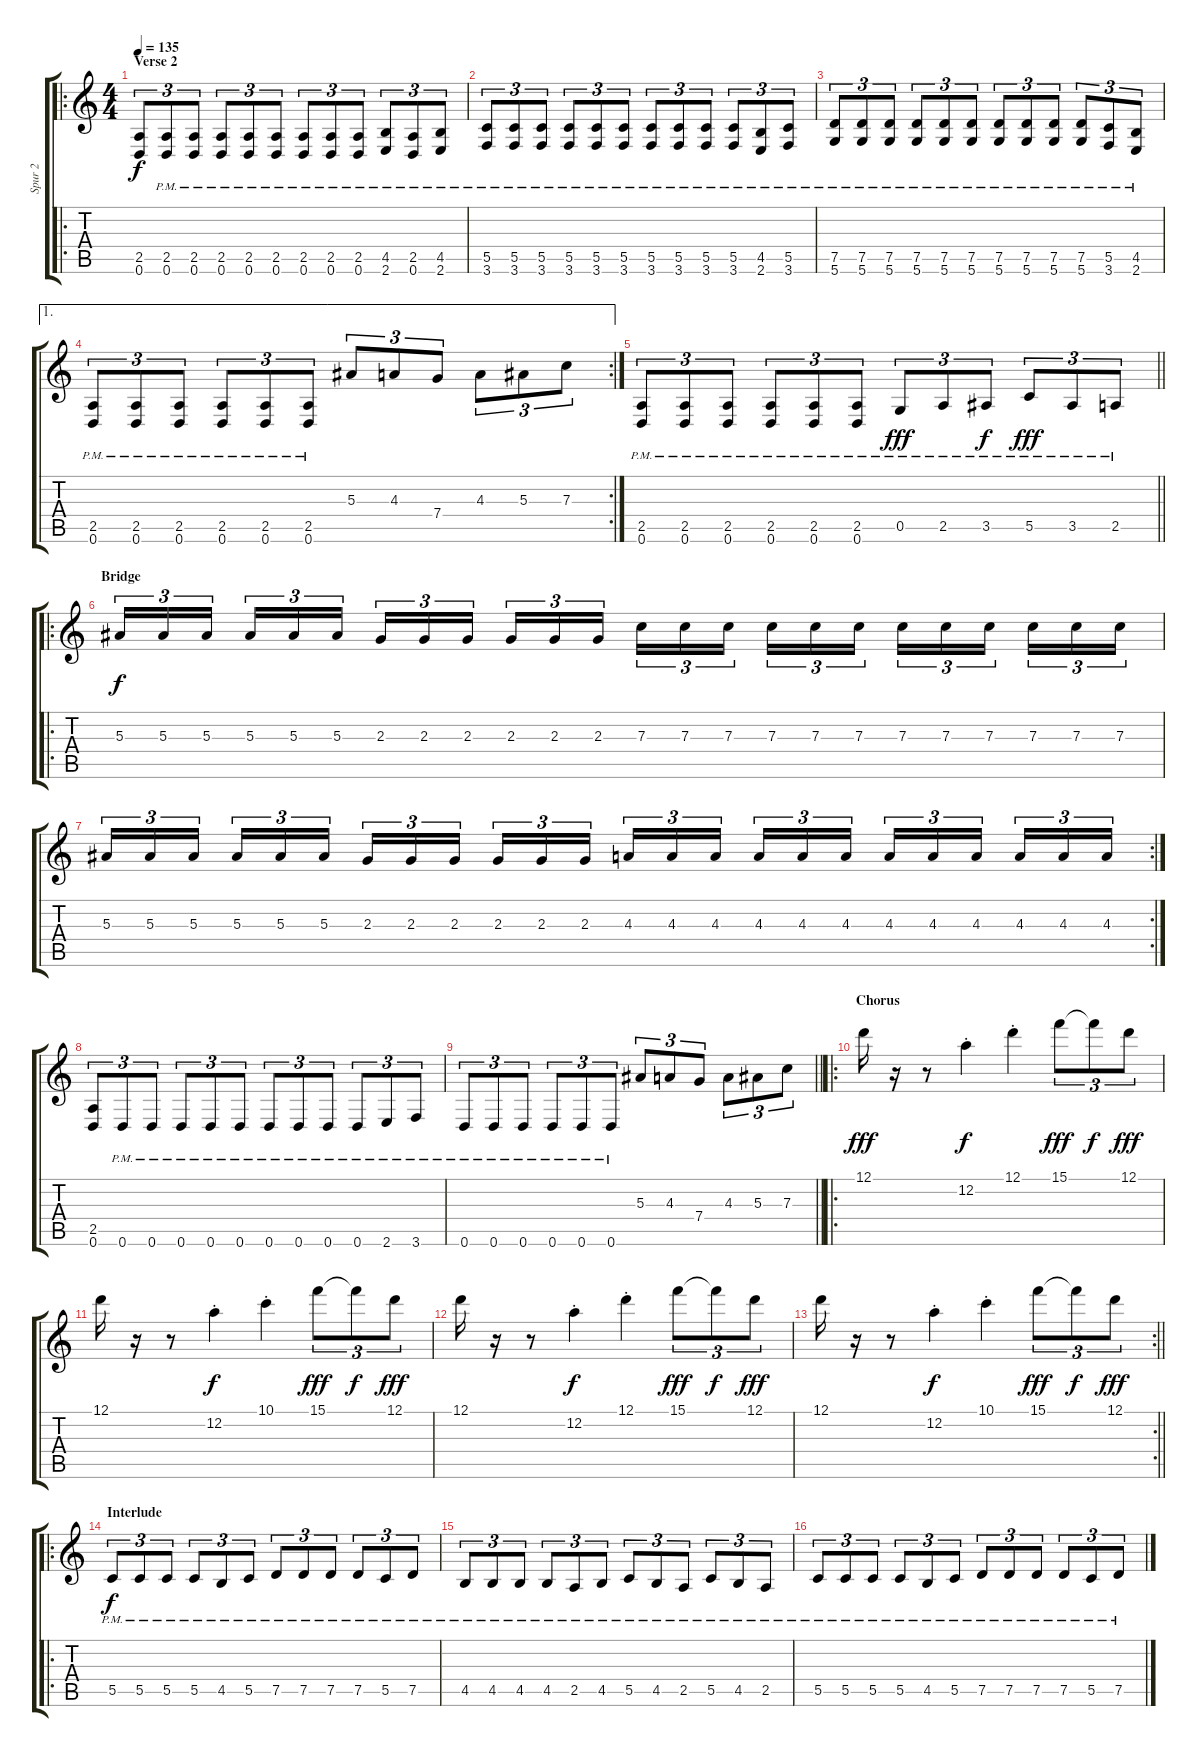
\track ("Spur 2" "Spur 2") {instrument distortionguitar}
\staff {score tabs}
\tuning (D4 A3 F3 C3 G2 D2) {hide}
\ro
\ts (4 4)
\section ("" "Verse 2")
\tempo 135
\clef g2
\ks c
(2.5 0.6).8{tu (3 2) dy f} (2.5{pm} 0.6{pm}).8{tu (3 2)} (2.5{pm} 0.6{pm}).8{tu (3 2)} (2.5{pm} 0.6{pm}).8{tu (3 2)} (2.5{pm} 0.6{pm}).8{tu (3 2)} (2.5{pm} 0.6{pm}).8{tu (3 2)} (2.5{pm} 0.6{pm}).8{tu (3 2)} (2.5{pm} 0.6{pm}).8{tu (3 2)} (2.5{pm} 0.6{pm}).8{tu (3 2)} (4.5{pm} 2.6{pm}).8{tu (3 2)} (2.5{pm} 0.6{pm}).8{tu (3 2)} (4.5{pm} 2.6{pm}).8{tu (3 2)} |
(5.5{pm} 3.6{pm}).8{tu (3 2)} (5.5{pm} 3.6{pm}).8{tu (3 2)} (5.5{pm} 3.6{pm}).8{tu (3 2)} (5.5{pm} 3.6{pm}).8{tu (3 2)} (5.5{pm} 3.6{pm}).8{tu (3 2)} (5.5{pm} 3.6{pm}).8{tu (3 2)} (5.5{pm} 3.6{pm}).8{tu (3 2)} (5.5{pm} 3.6{pm}).8{tu (3 2)} (5.5{pm} 3.6{pm}).8{tu (3 2)} (5.5{pm} 3.6{pm}).8{tu (3 2)} (4.5{pm} 2.6{pm}).8{tu (3 2)} (5.5{pm} 3.6{pm}).8{tu (3 2)} |
(7.5{pm} 5.6{pm}).8{tu (3 2)} (7.5{pm} 5.6{pm}).8{tu (3 2)} (7.5{pm} 5.6{pm}).8{tu (3 2)} (7.5{pm} 5.6{pm}).8{tu (3 2)} (7.5{pm} 5.6{pm}).8{tu (3 2)} (7.5{pm} 5.6{pm}).8{tu (3 2)} (7.5{pm} 5.6{pm}).8{tu (3 2)} (7.5{pm} 5.6{pm}).8{tu (3 2)} (7.5{pm} 5.6{pm}).8{tu (3 2)} (7.5{pm} 5.6{pm}).8{tu (3 2)} (5.5{pm} 3.6{pm}).8{tu (3 2)} (4.5{pm} 2.6{pm}).8{tu (3 2)} |
\ae 1
\rc 2
(2.5{pm} 0.6{pm}).8{tu (3 2)} (2.5{pm} 0.6{pm}).8{tu (3 2)} (2.5{pm} 0.6{pm}).8{tu (3 2)} (2.5{pm} 0.6{pm}).8{tu (3 2)} (2.5{pm} 0.6{pm}).8{tu (3 2)} (2.5{pm} 0.6{pm}).8{tu (3 2)} 5.3.8{tu (3 2)} 4.3.8{tu (3 2)} 7.4.8{tu (3 2)} 4.3.8{tu (3 2)} 5.3.8{tu (3 2)} 7.3.8{tu (3 2)} |
\barLineRight lightlight
(2.5{pm} 0.6{pm}).8{tu (3 2)} (2.5{pm} 0.6{pm}).8{tu (3 2)} (2.5{pm} 0.6{pm}).8{tu (3 2)} (2.5{pm} 0.6{pm}).8{tu (3 2)} (2.5{pm} 0.6{pm}).8{tu (3 2)} (2.5{pm} 0.6{pm}).8{tu (3 2)} 0.5{pm}.8{tu (3 2) dy fff} 2.5{pm}.8{tu (3 2)} 3.5{pm}.8{tu (3 2) dy f} 5.5{pm}.8{tu (3 2) dy fff} 3.5{pm}.8{tu (3 2)} 2.5{pm}.8{tu (3 2)} |
\ro
\section ("" "Bridge")
5.3.16{tu (3 2) dy f} 5.3.16{tu (3 2)} 5.3.16{tu (3 2) beam splitsecondary} 5.3.16{tu (3 2)} 5.3.16{tu (3 2)} 5.3.16{tu (3 2)} 2.3.16{tu (3 2)} 2.3.16{tu (3 2)} 2.3.16{tu (3 2) beam splitsecondary} 2.3.16{tu (3 2)} 2.3.16{tu (3 2)} 2.3.16{tu (3 2)} 7.3.16{tu (3 2)} 7.3.16{tu (3 2)} 7.3.16{tu (3 2) beam splitsecondary} 7.3.16{tu (3 2)} 7.3.16{tu (3 2)} 7.3.16{tu (3 2)} 7.3.16{tu (3 2)} 7.3.16{tu (3 2)} 7.3.16{tu (3 2) beam splitsecondary} 7.3.16{tu (3 2)} 7.3.16{tu (3 2)} 7.3.16{tu (3 2)} |
\rc 2
5.3.16{tu (3 2)} 5.3.16{tu (3 2)} 5.3.16{tu (3 2) beam splitsecondary} 5.3.16{tu (3 2)} 5.3.16{tu (3 2)} 5.3.16{tu (3 2)} 2.3.16{tu (3 2)} 2.3.16{tu (3 2)} 2.3.16{tu (3 2) beam splitsecondary} 2.3.16{tu (3 2)} 2.3.16{tu (3 2)} 2.3.16{tu (3 2)} 4.3.16{tu (3 2)} 4.3.16{tu (3 2)} 4.3.16{tu (3 2) beam splitsecondary} 4.3.16{tu (3 2)} 4.3.16{tu (3 2)} 4.3.16{tu (3 2)} 4.3.16{tu (3 2)} 4.3.16{tu (3 2)} 4.3.16{tu (3 2) beam splitsecondary} 4.3.16{tu (3 2)} 4.3.16{tu (3 2)} 4.3.16{tu (3 2)} |
(2.5 0.6).8{tu (3 2)} 0.6{pm}.8{tu (3 2)} 0.6{pm}.8{tu (3 2)} 0.6{pm}.8{tu (3 2)} 0.6{pm}.8{tu (3 2)} 0.6{pm}.8{tu (3 2)} 0.6{pm}.8{tu (3 2)} 0.6{pm}.8{tu (3 2)} 0.6{pm}.8{tu (3 2)} 0.6{pm}.8{tu (3 2)} 2.6{pm}.8{tu (3 2)} 3.6{pm}.8{tu (3 2)} |
\barLineRight lightlight
0.6{pm}.8{tu (3 2)} 0.6{pm}.8{tu (3 2)} 0.6{pm}.8{tu (3 2)} 0.6{pm}.8{tu (3 2)} 0.6{pm}.8{tu (3 2)} 0.6{pm}.8{tu (3 2)} 5.3.8{tu (3 2)} 4.3.8{tu (3 2)} 7.4.8{tu (3 2)} 4.3.8{tu (3 2)} 5.3.8{tu (3 2)} 7.3.8{tu (3 2)} |
\ro
\section ("" "Chorus")
12.1.16{dy fff} r.16 r.8 12.2{st}.4{dy f} 12.1{st}.4 15.1.8{tu (3 2) dy fff} 15.1{t}.8{tu (3 2) dy f} 12.1.8{tu (3 2) dy fff} |
12.1.16 r.16 r.8 12.2{st}.4{dy f} 10.1{st}.4 15.1.8{tu (3 2) dy fff} 15.1{t}.8{tu (3 2) dy f} 12.1.8{tu (3 2) dy fff} |
12.1.16 r.16 r.8 12.2{st}.4{dy f} 12.1{st}.4 15.1.8{tu (3 2) dy fff} 15.1{t}.8{tu (3 2) dy f} 12.1.8{tu (3 2) dy fff} |
\rc 2
\barLineRight lightlight
12.1.16 r.16 r.8 12.2{st}.4{dy f} 10.1{st}.4 15.1.8{tu (3 2) dy fff} 15.1{t}.8{tu (3 2) dy f} 12.1.8{tu (3 2) dy fff} |
\ro
\section ("" "Interlude")
5.5{pm}.8{tu (3 2) dy f} 5.5{pm}.8{tu (3 2)} 5.5{pm}.8{tu (3 2)} 5.5{pm}.8{tu (3 2)} 4.5{pm}.8{tu (3 2)} 5.5{pm}.8{tu (3 2)} 7.5{pm}.8{tu (3 2)} 7.5{pm}.8{tu (3 2)} 7.5{pm}.8{tu (3 2)} 7.5{pm}.8{tu (3 2)} 5.5{pm}.8{tu (3 2)} 7.5{pm}.8{tu (3 2)} |
4.5{pm}.8{tu (3 2)} 4.5{pm}.8{tu (3 2)} 4.5{pm}.8{tu (3 2)} 4.5{pm}.8{tu (3 2)} 2.5{pm}.8{tu (3 2)} 4.5{pm}.8{tu (3 2)} 5.5{pm}.8{tu (3 2)} 4.5{pm}.8{tu (3 2)} 2.5{pm}.8{tu (3 2)} 5.5{pm}.8{tu (3 2)} 4.5{pm}.8{tu (3 2)} 2.5{pm}.8{tu (3 2)} |
5.5{pm}.8{tu (3 2)} 5.5{pm}.8{tu (3 2)} 5.5{pm}.8{tu (3 2)} 5.5{pm}.8{tu (3 2)} 4.5{pm}.8{tu (3 2)} 5.5{pm}.8{tu (3 2)} 7.5{pm}.8{tu (3 2)} 7.5{pm}.8{tu (3 2)} 7.5{pm}.8{tu (3 2)} 7.5{pm}.8{tu (3 2)} 5.5{pm}.8{tu (3 2)} 7.5{pm}.8{tu (3 2)}
